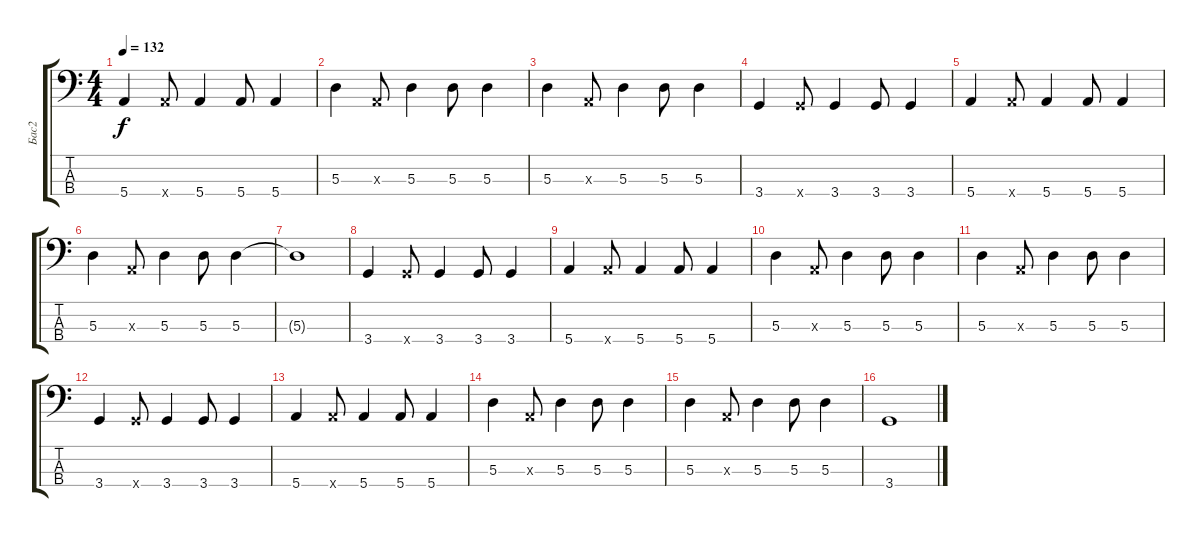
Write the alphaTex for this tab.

\track ("Бас2" "Бас2") {instrument electricbassfinger}
\staff {score tabs}
\tuning (G2 D2 A1 E1) {hide}
\ts (4 4)
\tempo 132
\clef f4
\ks c
5.4.4{dy f} 5.4{x}.8 5.4.4 5.4.8 5.4.4 |
5.3.4 0.3{x}.8 5.3.4 5.3.8 5.3.4 |
5.3.4 0.3{x}.8 5.3.4 5.3.8 5.3.4 |
3.4.4 3.4{x}.8 3.4.4 3.4.8 3.4.4 |
5.4.4 5.4{x}.8 5.4.4 5.4.8 5.4.4 |
5.3.4 0.3{x}.8 5.3.4 5.3.8 5.3.4 |
5.3{t}.1 |
3.4.4 3.4{x}.8 3.4.4 3.4.8 3.4.4 |
5.4.4 5.4{x}.8 5.4.4 5.4.8 5.4.4 |
5.3.4 0.3{x}.8 5.3.4 5.3.8 5.3.4 |
5.3.4 0.3{x}.8 5.3.4 5.3.8 5.3.4 |
3.4.4 3.4{x}.8 3.4.4 3.4.8 3.4.4 |
5.4.4 5.4{x}.8 5.4.4 5.4.8 5.4.4 |
5.3.4 0.3{x}.8 5.3.4 5.3.8 5.3.4 |
5.3.4 0.3{x}.8 5.3.4 5.3.8 5.3.4 |
3.4.1
